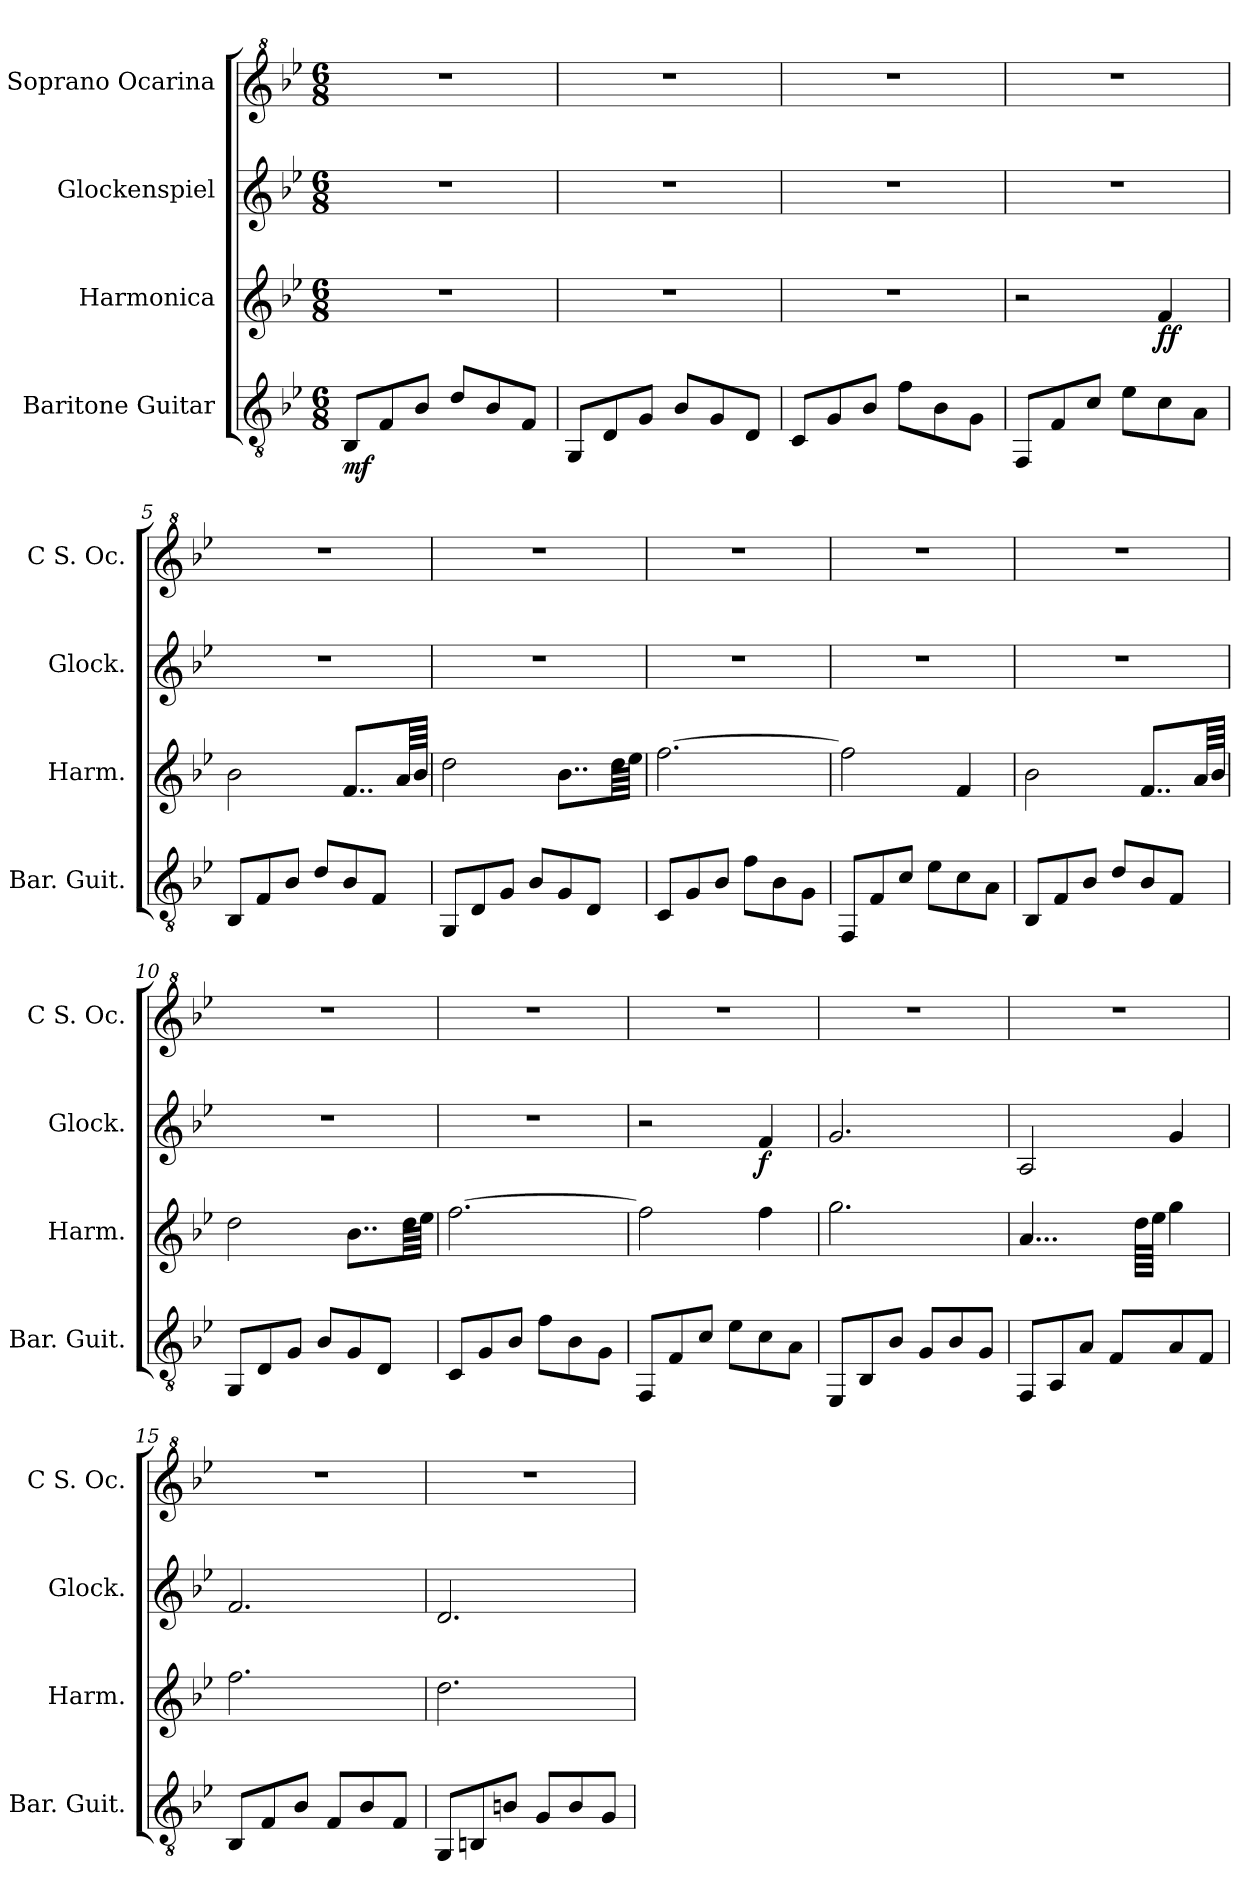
**kern	**dynam	**kern	**dynam	**kern	**dynam	**kern
*part4	*part4	*part3	*part3	*part2	*part2	*part1
*staff4	*staff4	*staff3	*staff3	*staff2	*staff2	*staff1
*I"Baritone Guitar	*	*I"Harmonica	*	*I"Glockenspiel	*	*I"C Soprano Ocarina
*I'Bar. Guit.	*	*I'Harm.	*	*I'Glock.	*	*I'C S. Oc.
*clefGv2	*	*clefG2	*	*clefG2	*	*clefG^2
*	*	*	*	*ITrd-7c-12	*	*ITrd7c12
*k[b-e-]	*	*k[b-e-]	*	*k[b-e-]	*	*k[b-e-]
*M6/8	*	*M6/8	*	*M6/8	*	*M6/8
*MM105	*	*MM105	*	*MM105	*	*MM105
=1	=1	=1	=1	=1	=1	=1
!	!LO:DY:b	!	!	!	!	!
8BB-/L	mf	2.r	.	2.r	.	2.r
8F/	.	.	.	.	.	.
8B-/J	.	.	.	.	.	.
8d/L	.	.	.	.	.	.
8B-/	.	.	.	.	.	.
8F/J	.	.	.	.	.	.
=2	=2	=2	=2	=2	=2	=2
8GG/L	.	2.r	.	2.r	.	2.r
8D/	.	.	.	.	.	.
8G/J	.	.	.	.	.	.
8B-/L	.	.	.	.	.	.
8G/	.	.	.	.	.	.
8D/J	.	.	.	.	.	.
=3	=3	=3	=3	=3	=3	=3
8C/L	.	2.r	.	2.r	.	2.r
8G/	.	.	.	.	.	.
8B-/J	.	.	.	.	.	.
8f\L	.	.	.	.	.	.
8B-\	.	.	.	.	.	.
8G\J	.	.	.	.	.	.
=4	=4	=4	=4	=4	=4	=4
*	*	*	*	*	*	*^
8FF/L	.	2r	.	2.r	.	2.r	4.ryy
8F/	.	.	.	.	.	.	.
8c/J	.	.	.	.	.	.	.
*	*	*	*	*	*	*MM90	*
8e-\L	.	.	.	.	.	.	4.ryy
!	!	!	!LO:DY:b	!	!	!	!
8c\	.	4f/	ff	.	.	.	.
8A\J	.	.	.	.	.	.	.
*	*	*	*	*	*	*v	*v
=5	=5	=5	=5	=5	=5	=5
*	*	*	*	*	*	*MM105
8BB-/L	.	2b-\	.	2.r	.	2.r
8F/	.	.	.	.	.	.
8B-/J	.	.	.	.	.	.
8d/L	.	.	.	.	.	.
8B-/	.	8..f/L	.	.	.	.
8F/J	.	.	.	.	.	.
.	.	64a/LLL	.	.	.	.
.	.	64b-/JJJJ	.	.	.	.
!!LO:LB:g=z
=6	=6	=6	=6	=6	=6	=6
8GG/L	.	2dd\	.	2.r	.	2.r
8D/	.	.	.	.	.	.
8G/J	.	.	.	.	.	.
8B-/L	.	.	.	.	.	.
8G/	.	8..b-\L	.	.	.	.
8D/J	.	.	.	.	.	.
.	.	64dd\LLL	.	.	.	.
.	.	64ee-\JJJJ	.	.	.	.
=7	=7	=7	=7	=7	=7	=7
8C/L	.	[2.ff\	.	2.r	.	2.r
8G/	.	.	.	.	.	.
8B-/J	.	.	.	.	.	.
8f\L	.	.	.	.	.	.
8B-\	.	.	.	.	.	.
8G\J	.	.	.	.	.	.
=8	=8	=8	=8	=8	=8	=8
*	*	*	*	*	*	*^
8FF/L	.	2ff\]	.	2.r	.	2.r	4.ryy
8F/	.	.	.	.	.	.	.
8c/J	.	.	.	.	.	.	.
*	*	*	*	*	*	*MM90	*
8e-\L	.	.	.	.	.	.	4.ryy
8c\	.	4f/	.	.	.	.	.
8A\J	.	.	.	.	.	.	.
*	*	*	*	*	*	*v	*v
=9	=9	=9	=9	=9	=9	=9
*	*	*	*	*	*	*MM105
8BB-/L	.	2b-\	.	2.r	.	2.r
8F/	.	.	.	.	.	.
8B-/J	.	.	.	.	.	.
8d/L	.	.	.	.	.	.
8B-/	.	8..f/L	.	.	.	.
8F/J	.	.	.	.	.	.
.	.	64a/LLL	.	.	.	.
.	.	64b-/JJJJ	.	.	.	.
=10	=10	=10	=10	=10	=10	=10
8GG/L	.	2dd\	.	2.r	.	2.r
8D/	.	.	.	.	.	.
8G/J	.	.	.	.	.	.
8B-/L	.	.	.	.	.	.
8G/	.	8..b-\L	.	.	.	.
8D/J	.	.	.	.	.	.
.	.	64dd\LLL	.	.	.	.
.	.	64ee-\JJJJ	.	.	.	.
=11	=11	=11	=11	=11	=11	=11
8C/L	.	[2.ff\	.	2.r	.	2.r
8G/	.	.	.	.	.	.
8B-/J	.	.	.	.	.	.
8f\L	.	.	.	.	.	.
8B-\	.	.	.	.	.	.
8G\J	.	.	.	.	.	.
!!LO:PB:g=z
=12	=12	=12	=12	=12	=12	=12
*	*	*	*	*	*	*^
8FF/L	.	2ff\]	.	2r	.	2.r	4.ryy
8F/	.	.	.	.	.	.	.
8c/J	.	.	.	.	.	.	.
*	*	*	*	*	*	*MM90	*
8e-\L	.	.	.	.	.	.	4.ryy
!	!	!	!	!	!LO:DY:b	!	!
8c\	.	4ff\	.	4ff/	f	.	.
8A\J	.	.	.	.	.	.	.
*	*	*	*	*	*	*v	*v
=13	=13	=13	=13	=13	=13	=13
*	*	*	*	*	*	*MM105
8EE-/L	.	2.gg\	.	2.gg/	.	2.r
8BB-/	.	.	.	.	.	.
8B-/J	.	.	.	.	.	.
8G/L	.	.	.	.	.	.
8B-/	.	.	.	.	.	.
8G/J	.	.	.	.	.	.
=14	=14	=14	=14	=14	=14	=14
8FF/L	.	4...a/	.	2a/	.	2.r
8AA/	.	.	.	.	.	.
8A/J	.	.	.	.	.	.
8F/L	.	.	.	.	.	.
.	.	64dd\LLLL	.	.	.	.
.	.	64ee-\JJJJ	.	.	.	.
8A/	.	4gg\	.	4gg/	.	.
8F/J	.	.	.	.	.	.
=15	=15	=15	=15	=15	=15	=15
8BB-/L	.	2.ff\	.	2.ff/	.	2.r
8F/	.	.	.	.	.	.
8B-/J	.	.	.	.	.	.
8F/L	.	.	.	.	.	.
8B-/	.	.	.	.	.	.
8F/J	.	.	.	.	.	.
=16	=16	=16	=16	=16	=16	=16
8GG/L	.	2.dd\	.	2.dd/	.	2.r
8BBn/	.	.	.	.	.	.
8Bn/J	.	.	.	.	.	.
8G/L	.	.	.	.	.	.
8B/	.	.	.	.	.	.
8G/J	.	.	.	.	.	.
=	=	=	=	=	=	=
*-	*-	*-	*-	*-	*-	*-
